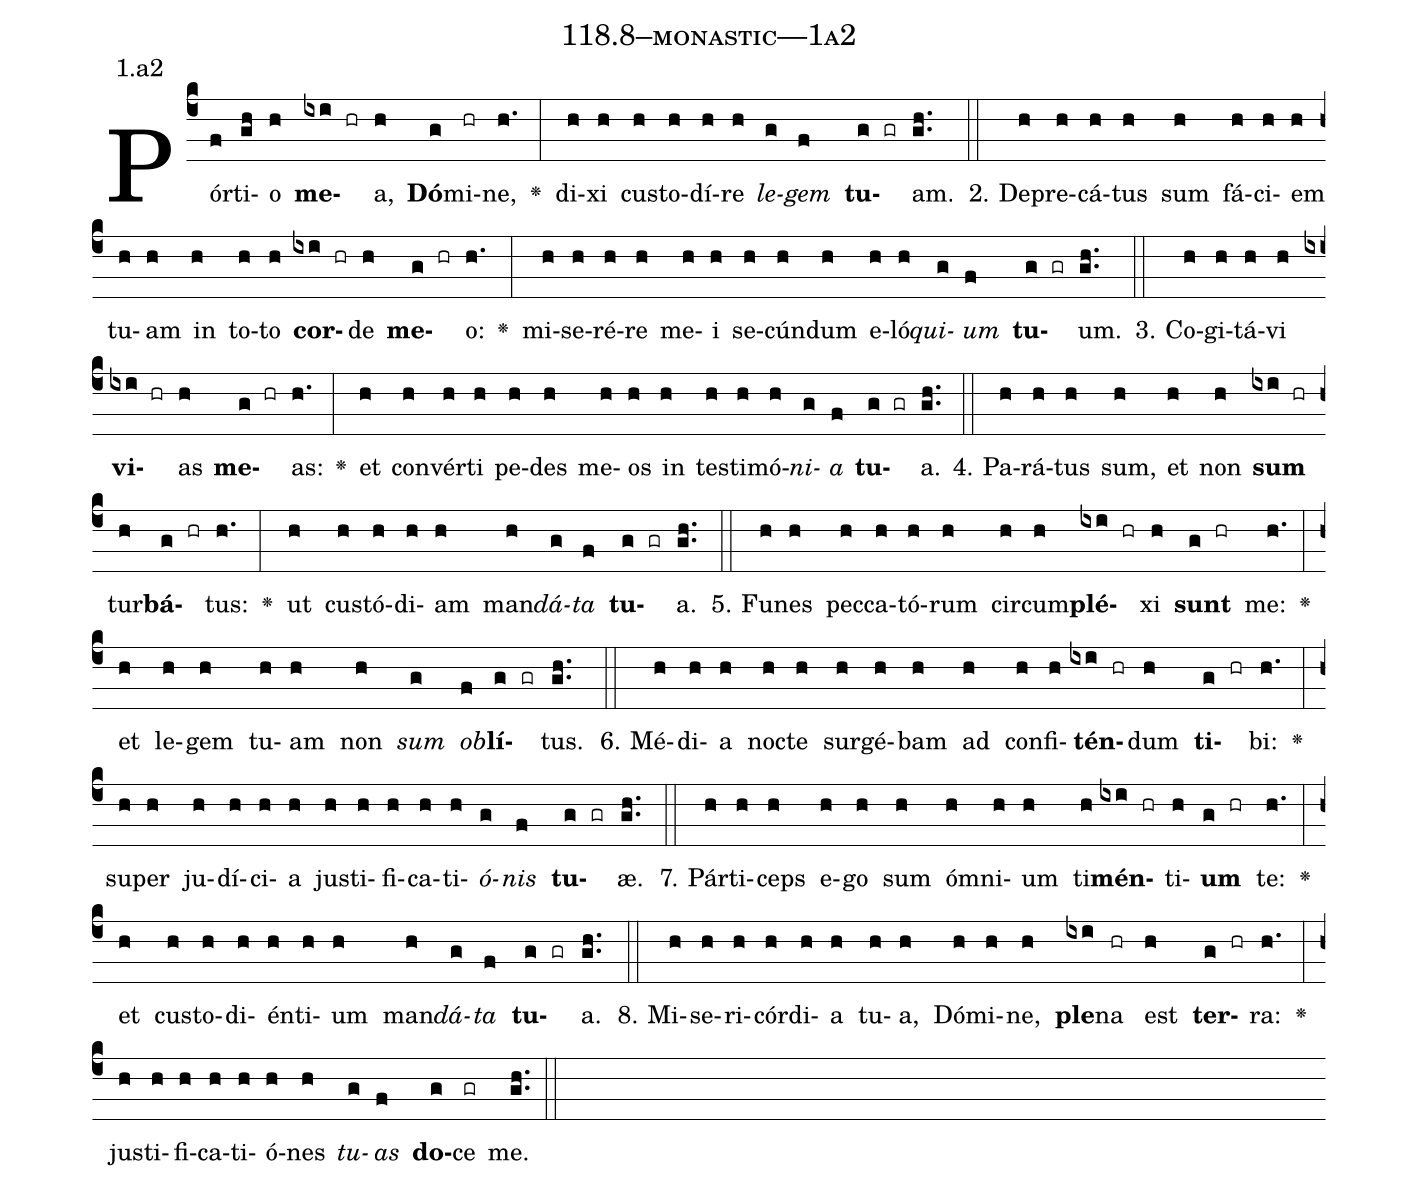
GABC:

name: 118.8--monastic---1a2;
annotation: 1.a2;
%%
(c4)Pór(f)ti(gh)o(h) <b>me</b>(ixi hr)a,(h) <b>Dó</b>(g)mi(hr)ne,(h.) <v>\greheightstar</v>(:) di(h)xi(h) cus(h)to(h)dí(h)re(h) <i>le</i>(g)<i>gem</i>(f) <b>tu</b>(g gr)am.(gh..) (::)
2. De(h)pre(h)cá(h)tus(h) sum(h) fá(h)ci(h)em(h) tu(h)am(h) in(h) to(h)to(h) <b>cor</b>(ixi hr)de(h) <b>me</b>(g hr)o:(h.) <v>\greheightstar</v>(:) mi(h)se(h)ré(h)re(h) me(h)i(h) se(h)cún(h)dum(h) e(h)ló(h)<i>qui</i>(g)<i>um</i>(f) <b>tu</b>(g gr)um.(gh..) (::)
3. Co(h)gi(h)tá(h)vi(h) <b>vi</b>(ixi hr)as(h) <b>me</b>(g hr)as:(h.) <v>\greheightstar</v>(:) et(h) con(h)vér(h)ti(h) pe(h)des(h) me(h)os(h) in(h) tes(h)ti(h)mó(h)<i>ni</i>(g)<i>a</i>(f) <b>tu</b>(g gr)a.(gh..) (::)
4. Pa(h)rá(h)tus(h) sum,(h) et(h) non(h) <b>sum</b>(ixi hr) tur(h)<b>bá</b>(g hr)tus:(h.) <v>\greheightstar</v>(:) ut(h) cus(h)tó(h)di(h)am(h) man(h)<i>dá</i>(g)<i>ta</i>(f) <b>tu</b>(g gr)a.(gh..) (::)
5. Fu(h)nes(h) pec(h)ca(h)tó(h)rum(h) cir(h)cum(h)<b>plé</b>(ixi hr)xi(h) <b>sunt</b>(g hr) me:(h.) <v>\greheightstar</v>(:) et(h) le(h)gem(h) tu(h)am(h) non(h) <i>sum</i>(g) <i>ob</i>(f)<b>lí</b>(g gr)tus.(gh..) (::)
6. Mé(h)di(h)a(h) noc(h)te(h) sur(h)gé(h)bam(h) ad(h) con(h)fi(h)<b>tén</b>(ixi hr)dum(h) <b>ti</b>(g hr)bi:(h.) <v>\greheightstar</v>(:) su(h)per(h) ju(h)dí(h)ci(h)a(h) jus(h)ti(h)fi(h)ca(h)ti(h)<i>ó</i>(g)<i>nis</i>(f) <b>tu</b>(g gr)æ.(gh..) (::)
7. Pár(h)ti(h)ceps(h) e(h)go(h) sum(h) óm(h)ni(h)um(h) ti(h)<b>mén</b>(ixi hr)ti(h)<b>um</b>(g hr) te:(h.) <v>\greheightstar</v>(:) et(h) cus(h)to(h)di(h)én(h)ti(h)um(h) man(h)<i>dá</i>(g)<i>ta</i>(f) <b>tu</b>(g gr)a.(gh..) (::)
8. Mi(h)se(h)ri(h)cór(h)di(h)a(h) tu(h)a,(h) Dó(h)mi(h)ne,(h) <b>ple</b>(ixi)na(hr) est(h) <b>ter</b>(g hr)ra:(h.) <v>\greheightstar</v>(:) jus(h)ti(h)fi(h)ca(h)ti(h)ó(h)nes(h) <i>tu</i>(g)<i>as</i>(f) <b>do</b>(g)ce(gr) me.(gh..) (::)
